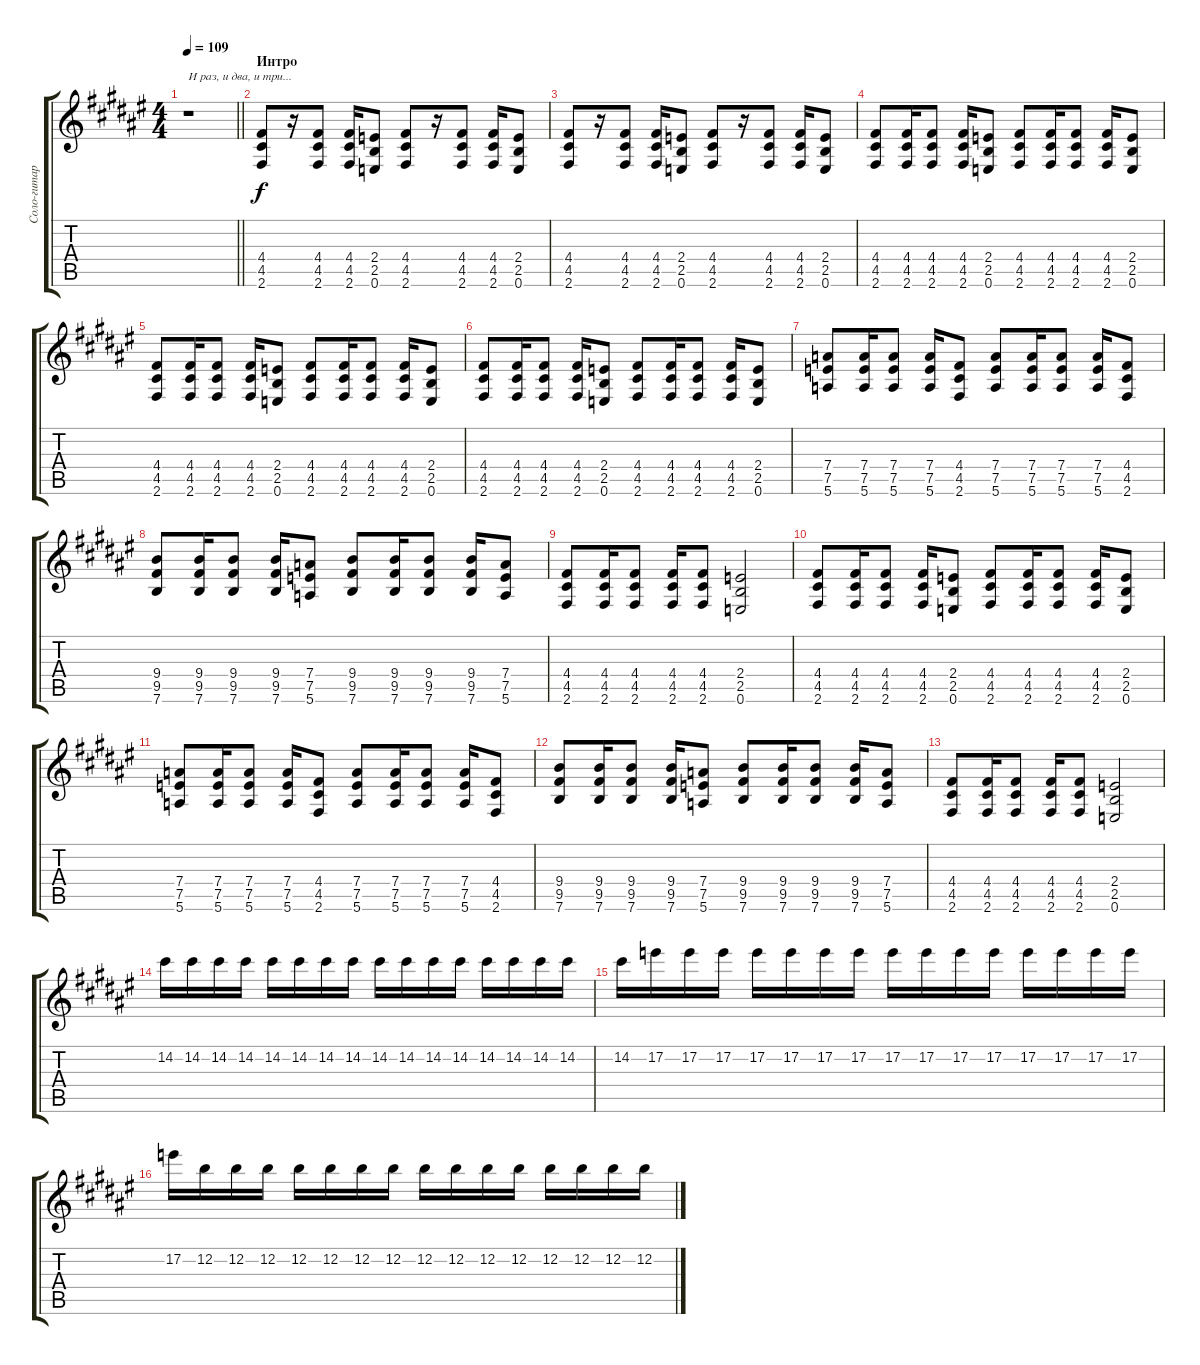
\track ("Соло-гитара П.С.Н." "Соло-гитар") {instrument distortionguitar}
\staff {score tabs}
\tuning (E4 B3 G3 D3 A2 E2) {hide}
\ts (4 4)
\tempo 109
\clef g2
\barLineRight lightlight
\ks f#
r.1{txt "И раз, и два, и три..." dy f instrument distortionguitar} |
\section ("" "Интро")
(4.4 4.5 2.6).8 r.16 (4.4 4.5 2.6).8 (4.4 4.5 2.6).16 (2.4 2.5 0.6).8 (4.4 4.5 2.6).8 r.16 (4.4 4.5 2.6).8 (4.4 4.5 2.6).16 (2.4 2.5 0.6).8 |
(4.4 4.5 2.6).8 r.16 (4.4 4.5 2.6).8 (4.4 4.5 2.6).16 (2.4 2.5 0.6).8 (4.4 4.5 2.6).8 r.16 (4.4 4.5 2.6).8 (4.4 4.5 2.6).16 (2.4 2.5 0.6).8 |
(4.4 4.5 2.6).8 (4.4 4.5 2.6).16 (4.4 4.5 2.6).8 (4.4 4.5 2.6).16 (2.4 2.5 0.6).8 (4.4 4.5 2.6).8 (4.4 4.5 2.6).16 (4.4 4.5 2.6).8 (4.4 4.5 2.6).16 (2.4 2.5 0.6).8 |
(4.4 4.5 2.6).8 (4.4 4.5 2.6).16 (4.4 4.5 2.6).8 (4.4 4.5 2.6).16 (2.4 2.5 0.6).8 (4.4 4.5 2.6).8 (4.4 4.5 2.6).16 (4.4 4.5 2.6).8 (4.4 4.5 2.6).16 (2.4 2.5 0.6).8 |
(4.4 4.5 2.6).8 (4.4 4.5 2.6).16 (4.4 4.5 2.6).8 (4.4 4.5 2.6).16 (2.4 2.5 0.6).8 (4.4 4.5 2.6).8 (4.4 4.5 2.6).16 (4.4 4.5 2.6).8 (4.4 4.5 2.6).16 (2.4 2.5 0.6).8 |
(7.4 7.5 5.6).8 (7.4 7.5 5.6).16 (7.4 7.5 5.6).8 (7.4 7.5 5.6).16 (4.4 4.5 2.6).8 (7.4 7.5 5.6).8 (7.4 7.5 5.6).16 (7.4 7.5 5.6).8 (7.4 7.5 5.6).16 (4.4 4.5 2.6).8 |
(9.4 9.5 7.6).8 (9.4 9.5 7.6).16 (9.4 9.5 7.6).8 (9.4 9.5 7.6).16 (7.4 7.5 5.6).8 (9.4 9.5 7.6).8 (9.4 9.5 7.6).16 (9.4 9.5 7.6).8 (9.4 9.5 7.6).16 (7.4 7.5 5.6).8 |
(4.4 4.5 2.6).8 (4.4 4.5 2.6).16 (4.4 4.5 2.6).8 (4.4 4.5 2.6).16 (4.4 4.5 2.6).8 (2.4 2.5 0.6).2 |
(4.4 4.5 2.6).8 (4.4 4.5 2.6).16 (4.4 4.5 2.6).8 (4.4 4.5 2.6).16 (2.4 2.5 0.6).8 (4.4 4.5 2.6).8 (4.4 4.5 2.6).16 (4.4 4.5 2.6).8 (4.4 4.5 2.6).16 (2.4 2.5 0.6).8 |
(7.4 7.5 5.6).8 (7.4 7.5 5.6).16 (7.4 7.5 5.6).8 (7.4 7.5 5.6).16 (4.4 4.5 2.6).8 (7.4 7.5 5.6).8 (7.4 7.5 5.6).16 (7.4 7.5 5.6).8 (7.4 7.5 5.6).16 (4.4 4.5 2.6).8 |
(9.4 9.5 7.6).8 (9.4 9.5 7.6).16 (9.4 9.5 7.6).8 (9.4 9.5 7.6).16 (7.4 7.5 5.6).8 (9.4 9.5 7.6).8 (9.4 9.5 7.6).16 (9.4 9.5 7.6).8 (9.4 9.5 7.6).16 (7.4 7.5 5.6).8 |
(4.4 4.5 2.6).8 (4.4 4.5 2.6).16 (4.4 4.5 2.6).8 (4.4 4.5 2.6).16 (4.4 4.5 2.6).8 (2.4 2.5 0.6).2 |
14.2.16 14.2.16 14.2.16 14.2.16 14.2.16 14.2.16 14.2.16 14.2.16 14.2.16 14.2.16 14.2.16 14.2.16 14.2.16 14.2.16 14.2.16 14.2.16 |
14.2.16 17.2.16 17.2.16 17.2.16 17.2.16 17.2.16 17.2.16 17.2.16 17.2.16 17.2.16 17.2.16 17.2.16 17.2.16 17.2.16 17.2.16 17.2.16 |
17.2.16 12.2.16 12.2.16 12.2.16 12.2.16 12.2.16 12.2.16 12.2.16 12.2.16 12.2.16 12.2.16 12.2.16 12.2.16 12.2.16 12.2.16 12.2.16
